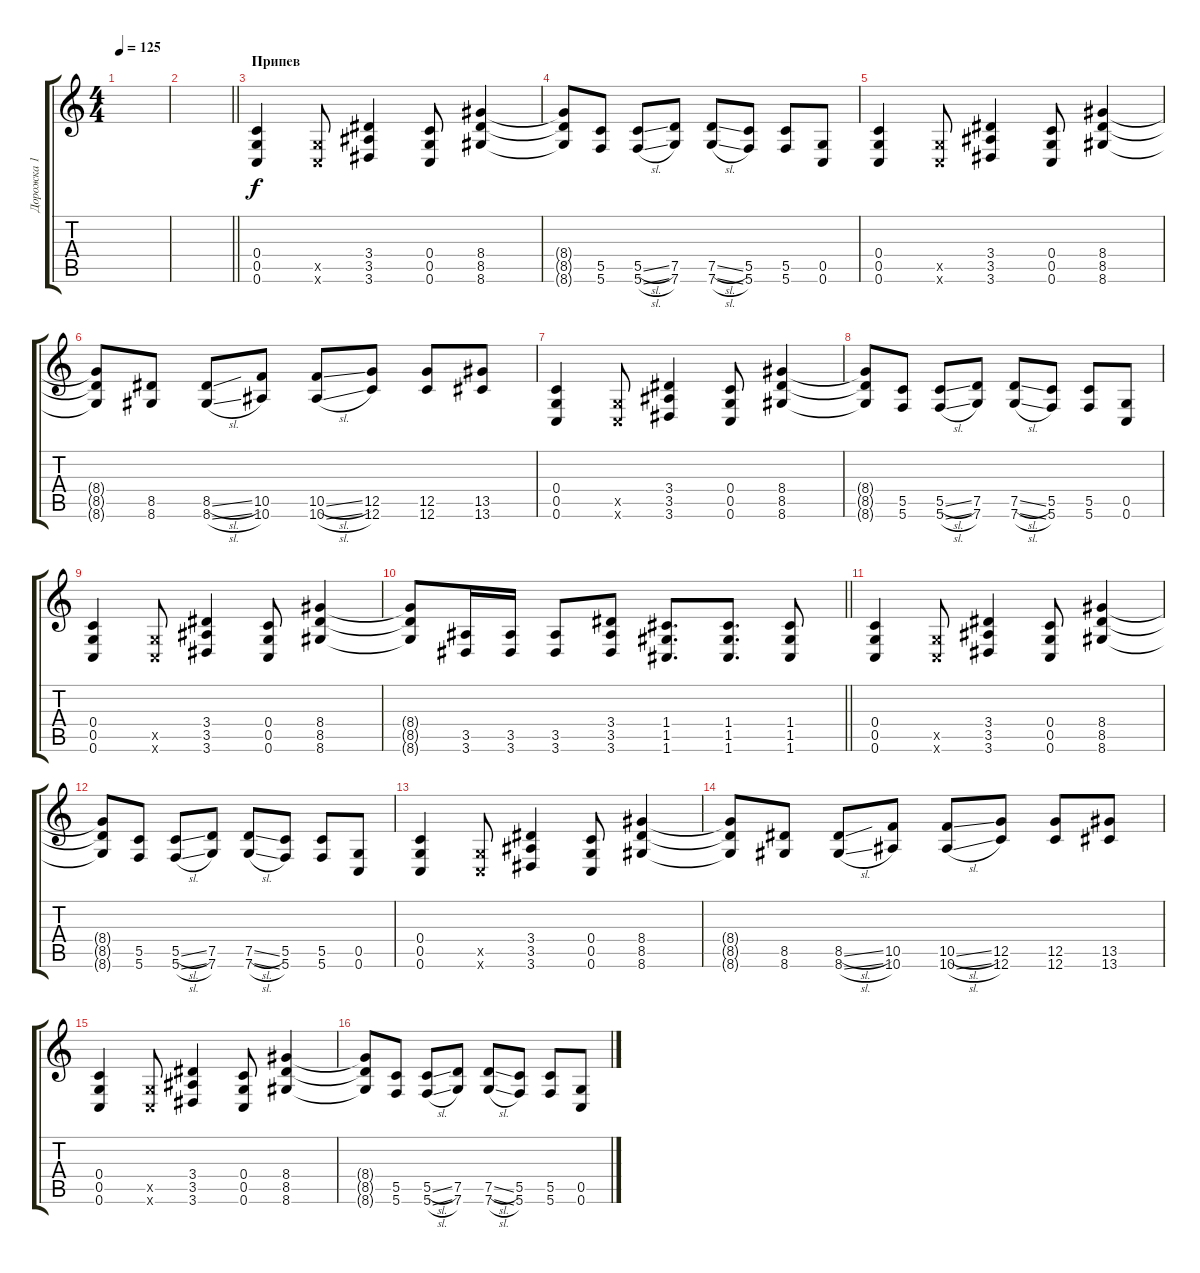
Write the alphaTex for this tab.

\track ("Дорожка 1" "Дорожка 1") {instrument distortionguitar}
\staff {score tabs}
\tuning (D4 A3 F3 C3 G2 C2) {hide}
\ts (4 4)
\tempo 125
\clef g2
\ks c
|
\barLineRight lightlight
|
\section ("" "Припев")
(0.4 0.5 0.6).4 (0.5{x} 0.6{x}).8 (3.4 3.5 3.6).4 (0.4 0.5 0.6).8 (8.4 8.5 8.6).4 |
(8.4{t} 8.5{t} 8.6{t}).8 (5.5 5.6).8 (5.5{sl} 5.6{sl}).8 (7.5 7.6).8 (7.5{sl} 7.6{sl}).8 (5.5 5.6).8 (5.5 5.6).8 (0.5 0.6).8 |
(0.4 0.5 0.6).4 (0.5{x} 0.6{x}).8 (3.4 3.5 3.6).4 (0.4 0.5 0.6).8 (8.4 8.5 8.6).4 |
(8.4{t} 8.5{t} 8.6{t}).8 (8.5 8.6).8 (8.5{sl} 8.6{sl}).8 (10.5 10.6).8 (10.5{sl} 10.6{sl}).8 (12.5 12.6).8 (12.5 12.6).8 (13.5 13.6).8 |
(0.4 0.5 0.6).4 (0.5{x} 0.6{x}).8 (3.4 3.5 3.6).4 (0.4 0.5 0.6).8 (8.4 8.5 8.6).4 |
(8.4{t} 8.5{t} 8.6{t}).8 (5.5 5.6).8 (5.5{sl} 5.6{sl}).8 (7.5 7.6).8 (7.5{sl} 7.6{sl}).8 (5.5 5.6).8 (5.5 5.6).8 (0.5 0.6).8 |
(0.4 0.5 0.6).4 (0.5{x} 0.6{x}).8 (3.4 3.5 3.6).4 (0.4 0.5 0.6).8 (8.4 8.5 8.6).4 |
\barLineRight lightlight
(8.4{t} 8.5{t} 8.6{t}).8 (3.5 3.6).16 (3.5 3.6).16 (3.5 3.6).8 (3.4 3.5 3.6).8 (1.4 1.5 1.6).8{d} (1.4 1.5 1.6).8{d} (1.4 1.5 1.6).8 |
(0.4 0.5 0.6).4 (0.5{x} 0.6{x}).8 (3.4 3.5 3.6).4 (0.4 0.5 0.6).8 (8.4 8.5 8.6).4 |
(8.4{t} 8.5{t} 8.6{t}).8 (5.5 5.6).8 (5.5{sl} 5.6{sl}).8 (7.5 7.6).8 (7.5{sl} 7.6{sl}).8 (5.5 5.6).8 (5.5 5.6).8 (0.5 0.6).8 |
(0.4 0.5 0.6).4 (0.5{x} 0.6{x}).8 (3.4 3.5 3.6).4 (0.4 0.5 0.6).8 (8.4 8.5 8.6).4 |
(8.4{t} 8.5{t} 8.6{t}).8 (8.5 8.6).8 (8.5{sl} 8.6{sl}).8 (10.5 10.6).8 (10.5{sl} 10.6{sl}).8 (12.5 12.6).8 (12.5 12.6).8 (13.5 13.6).8 |
(0.4 0.5 0.6).4 (0.5{x} 0.6{x}).8 (3.4 3.5 3.6).4 (0.4 0.5 0.6).8 (8.4 8.5 8.6).4 |
(8.4{t} 8.5{t} 8.6{t}).8 (5.5 5.6).8 (5.5{sl} 5.6{sl}).8 (7.5 7.6).8 (7.5{sl} 7.6{sl}).8 (5.5 5.6).8 (5.5 5.6).8 (0.5 0.6).8
